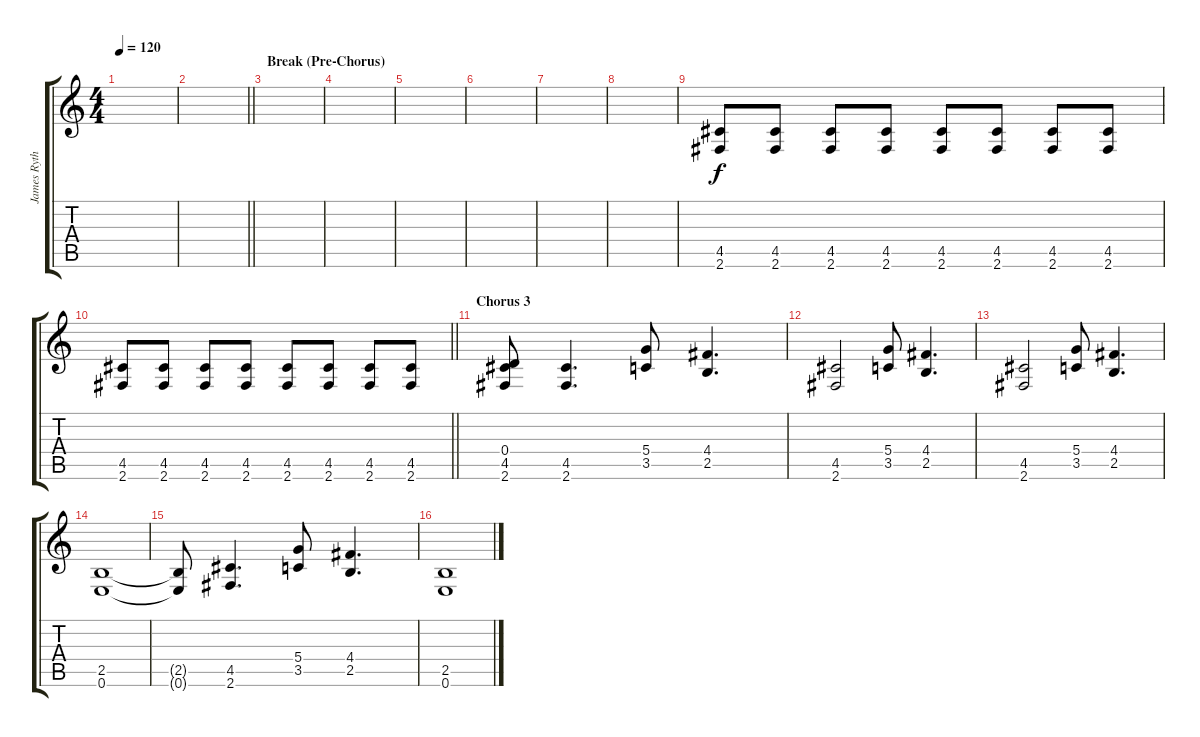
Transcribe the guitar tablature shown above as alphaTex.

\track ("James Rythm 2" "James Ryth") {instrument distortionguitar}
\staff {score tabs}
\tuning (E4 B3 G3 D3 A2 E2) {hide}
\ts (4 4)
\tempo 120
\clef g2
\ks c
|
\barLineRight lightlight
|
\section ("" "Break (Pre-Chorus)")
|
|
|
|
|
|
(4.5 2.6).8{volume 10} (4.5 2.6).8 (4.5 2.6).8 (4.5 2.6).8 (4.5 2.6).8 (4.5 2.6).8 (4.5 2.6).8 (4.5 2.6).8 |
\barLineRight lightlight
(4.5 2.6).8 (4.5 2.6).8 (4.5 2.6).8 (4.5 2.6).8 (4.5 2.6).8 (4.5 2.6).8 (4.5 2.6).8 (4.5 2.6).8 |
\section ("" "Chorus 3")
(0.4 4.5 2.6).8 (4.5 2.6).4{d} (5.4 3.5).8 (4.4 2.5).4{d} |
(4.5 2.6).2 (5.4 3.5).8 (4.4 2.5).4{d} |
(4.5 2.6).2 (5.4 3.5).8 (4.4 2.5).4{d} |
(2.5 0.6).1 |
(2.5{t} 0.6{t}).8 (4.5 2.6).4{d} (5.4 3.5).8 (4.4 2.5).4{d} |
(2.5 0.6).1
